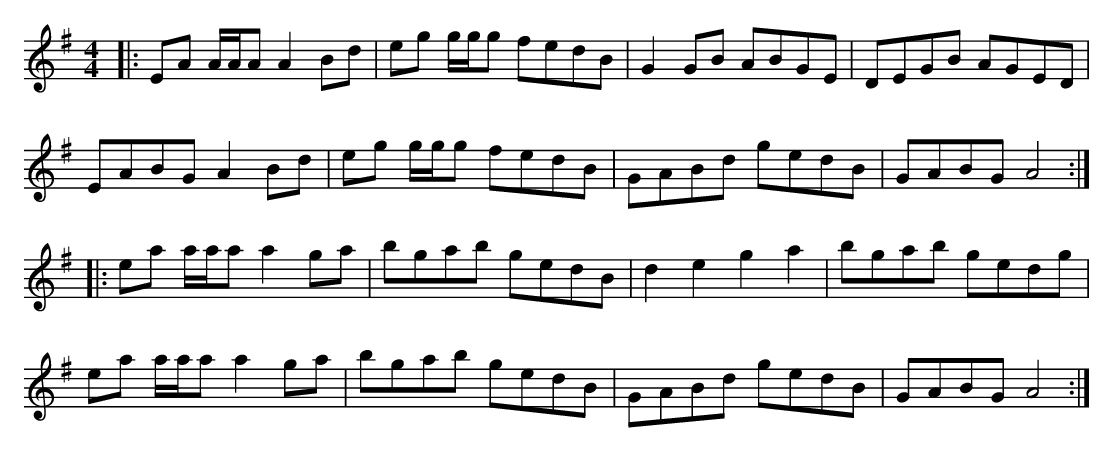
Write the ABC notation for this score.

X:1
M:4/4
K:Ador
|:EA A/A/A A2Bd|eg g/g/g fedB|G2 GB ABGE|DEGB AGED|
EABG A2Bd|eg g/g/g fedB|GABd gedB|GABG A4:|
|:ea a/a/a a2 ga|bgab gedB|d2e2 g2a2|bgab gedg|
ea a/a/a a2 ga|bgab gedB|GABd gedB|GABG A4:|
